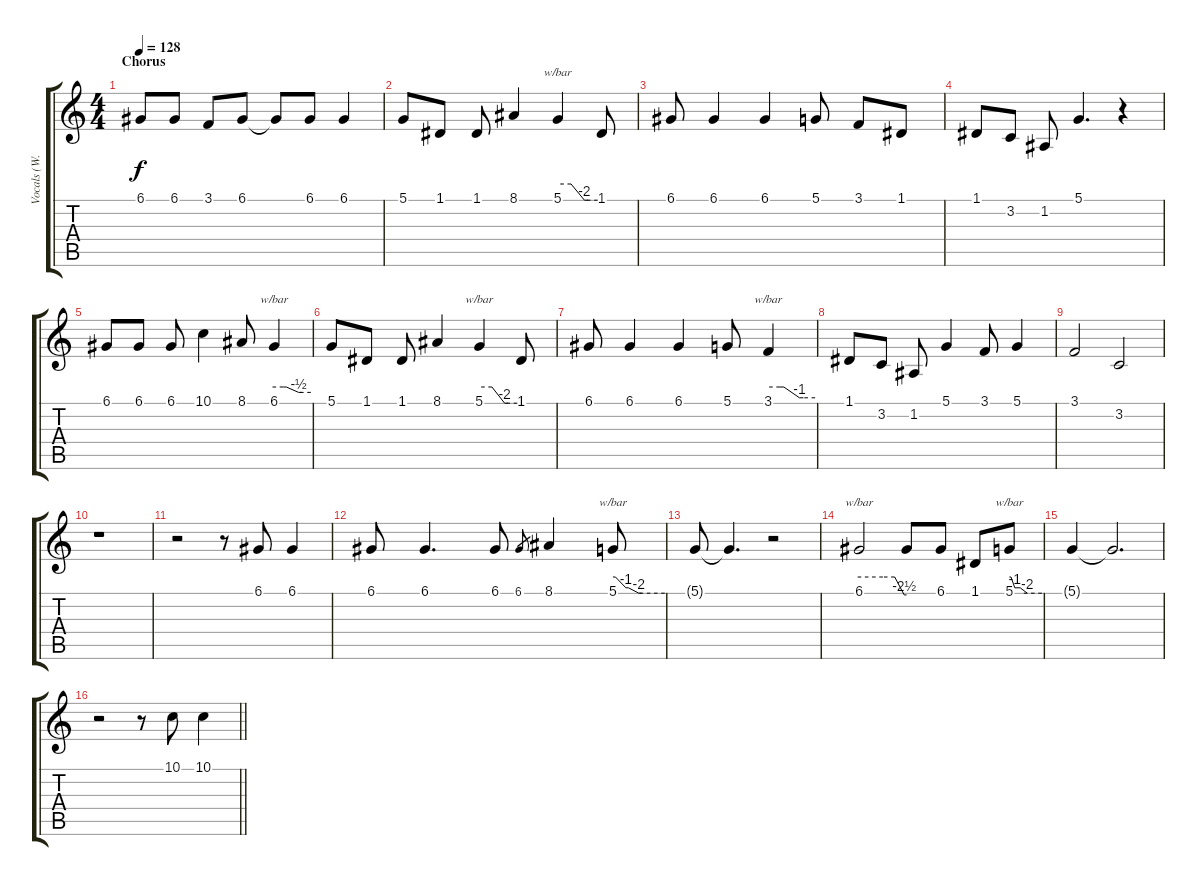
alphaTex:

\track ("Vocals (W. Axl Rose)" "Vocals (W.") {instrument lead2sawtooth}
\staff {score tabs}
\tuning (D4 A3 F3 C3 G2 D2) {hide}
\ts (4 4)
\section ("" "Chorus")
\tempo 128
\clef g2
\ks c
6.1.8{dy f} 6.1.8 3.1.8 6.1.8 6.1{t}.8 6.1.8 6.1.4 |
5.1.8 1.1.8 1.1.8 8.1.4 5.1.4{tbe (custom default 0 0 20 0 40 -8 45 -8 60 -8)} 1.1.8 |
6.1.8 6.1.4 6.1.4 5.1.8 3.1.8 1.1.8 |
1.1.8 3.2.8 1.2.8 5.1.4{d} r.4 |
6.1.8 6.1.8 6.1.8 10.1.4 8.1.8 6.1.4{tbe (custom default 0 0 15 0 20 0 40 -2 45 -2 60 -2)} |
5.1.8 1.1.8 1.1.8 8.1.4 5.1.4{tbe (custom default 0 0 20 0 40 -8 45 -8 60 -8)} 1.1.8 |
6.1.8 6.1.4 6.1.4 5.1.8 3.1.4{tbe (custom default 0 0 15 0 20 0 40 -4 45 -4 60 -4)} |
1.1.8 3.2.8 1.2.8 5.1.4 3.1.8 5.1.4 |
3.1.2 3.2.2 |
r.1 |
r.2 r.8 6.1.8 6.1.4 |
6.1.8 6.1.4{d} 6.1.8 6.1.8{gr} 8.1.4 5.1.8{tbe (custom default 0 0 3 0 15 -4 18 -4 30 -8 33 -8 60 -8)} |
5.1{t}.8 5.1{t}.4{d} r.2 |
6.1.2{tbe (custom default 0 0 30 0 45 0 57 -10 60 -10)} 6.1{t}.8 6.1.8 1.1.8 5.1.8{tbe (custom default 0 0 3 0 10 -4 20 -4 33 -8 60 -8)} |
5.1{t}.4 5.1{t}.2{d} |
\barLineRight lightlight
r.2 r.8 10.1.8 10.1.4
